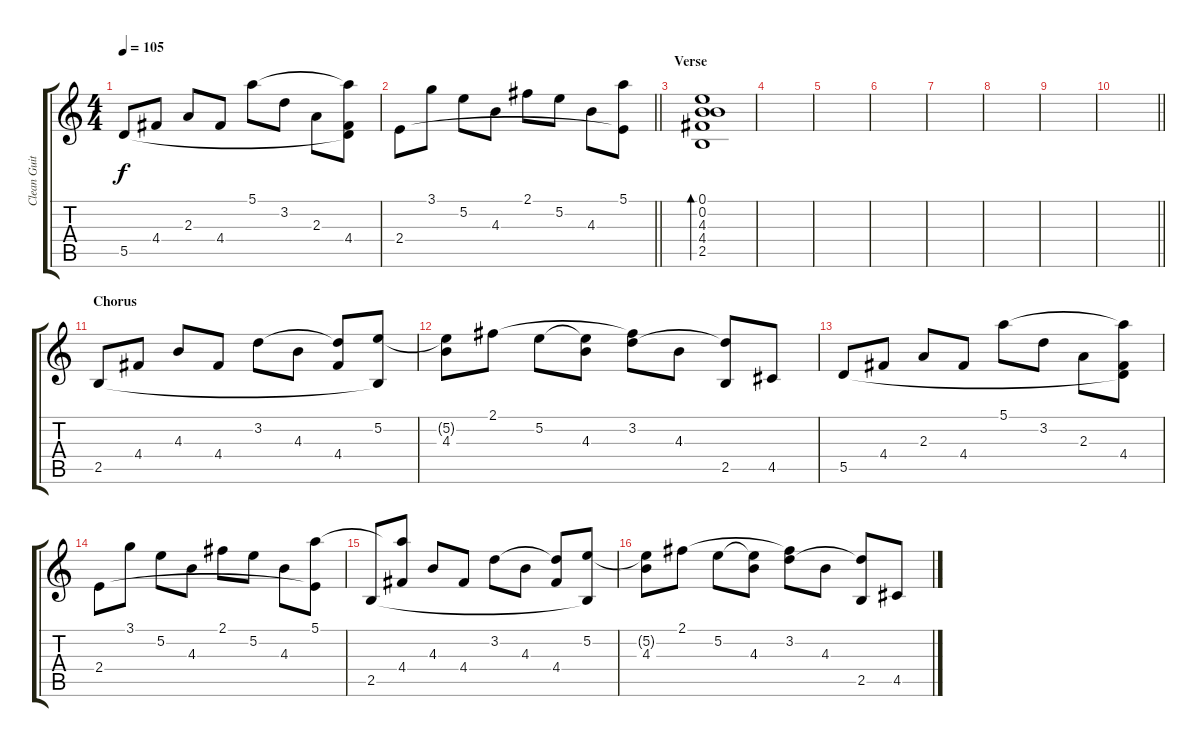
\track ("Clean Guitar" "Clean Guit") {instrument electricguitarjazz}
\staff {score tabs}
\tuning (E4 B3 G3 D3 A2 E2) {hide}
\ts (4 4)
\tempo 105
\clef g2
\ks c
5.5.8{dy f} 4.4.8 2.3.8 4.4.8 5.1.8 3.2.8 2.3.8 (5.1{t} 4.4 5.5{t}).8 |
\barLineRight lightlight
2.4.8 3.1.8 5.2.8 4.3.8 2.1.8 5.2.8 4.3.8 (5.1 2.4{t}).8 |
\section ("" "Verse ")
(0.1 0.2 4.3 4.4 2.5).1{bd 240} |
|
|
|
|
|
|
\barLineRight lightlight
|
\section ("" "Chorus")
2.5.8{instrument electricguitarjazz} 4.4.8 4.3.8 4.4.8 3.2.8 4.3.8 (3.2{t} 4.4).8 (5.2 2.5{t}).8 |
(5.2{t} 4.3).8 2.1.8 5.2.8 (5.2{t} 4.3).8 (2.1{t} 3.2).8 4.3.8 (3.2{t} 2.5).8 4.5.8 |
5.5.8 4.4.8 2.3.8 4.4.8 5.1.8 3.2.8 2.3.8 (5.1{t} 4.4 5.5{t}).8 |
2.4.8 3.1.8 5.2.8 4.3.8 2.1.8 5.2.8 4.3.8 (5.1 2.4{t}).8 |
2.5.8 (5.1{t} 4.4).8 4.3.8 4.4.8 3.2.8 4.3.8 (3.2{t} 4.4).8 (5.2 2.5{t}).8 |
(5.2{t} 4.3).8 2.1.8 5.2.8 (5.2{t} 4.3).8 (2.1{t} 3.2).8 4.3.8 (3.2{t} 2.5).8 4.5.8
